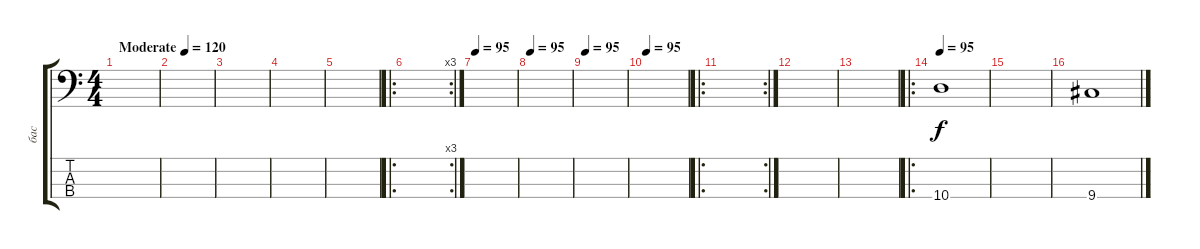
\track ("бас" "бас") {instrument electricbassfinger}
\staff {score tabs}
\tuning (G2 D2 A1 E1) {hide}
\ts (4 4)
\tempo (120 "Moderate")
\tempo 95
\tempo (120 "Moderate")
\clef f4
\ks c
|
|
|
|
|
\ro
\rc 3
|
\tempo 95
|
\tempo 95
|
\tempo 95
|
\tempo 95
|
\ro
\rc 2
|
|
|
\ro
\tempo 95
10.4.1 |
|
9.4.1
